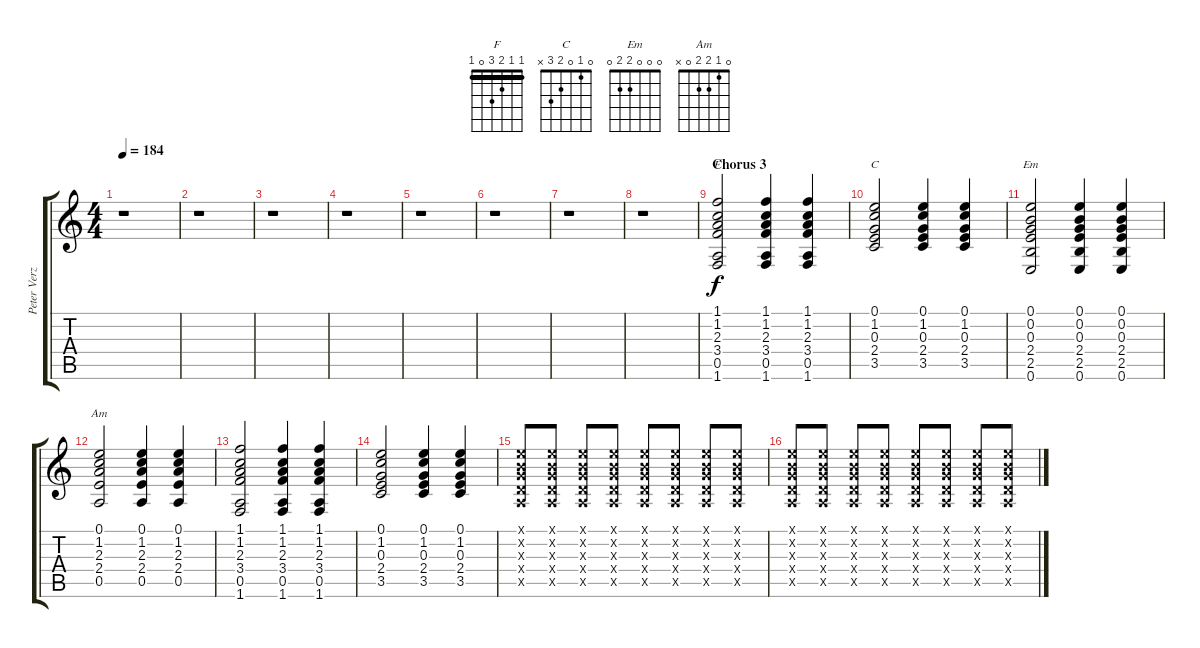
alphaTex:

\track ("Peter Verzerrt" "Peter Verz") {instrument overdrivenguitar}
\staff {score tabs}
\tuning (E4 B3 G3 D3 A2 E2) {hide}
\chord ("F" 1 1 2 3 0 1) {barre 1}
\chord ("C" 0 1 0 2 3 x)
\chord ("Em" 0 0 0 2 2 0)
\chord ("Am" 0 1 2 2 0 x)
\ts (4 4)
\tempo 184
\clef g2
\ks c
r.1{dy f} |
r.1 |
r.1 |
r.1 |
r.1 |
r.1 |
r.1 |
r.1 |
\section ("" "Chorus 3")
(1.1 1.2 2.3 3.4 0.5 1.6).2{ch "F"} (1.1 1.2 2.3 3.4 0.5 1.6).4 (1.1 1.2 2.3 3.4 0.5 1.6).4 |
(0.1 1.2 0.3 2.4 3.5).2{ch "C"} (0.1 1.2 0.3 2.4 3.5).4 (0.1 1.2 0.3 2.4 3.5).4 |
(0.1 0.2 0.3 2.4 2.5 0.6).2{ch "Em"} (0.1 0.2 0.3 2.4 2.5 0.6).4 (0.1 0.2 0.3 2.4 2.5 0.6).4 |
(0.1 1.2 2.3 2.4 0.5).2{ch "Am"} (0.1 1.2 2.3 2.4 0.5).4 (0.1 1.2 2.3 2.4 0.5).4 |
(1.1 1.2 2.3 3.4 0.5 1.6).2 (1.1 1.2 2.3 3.4 0.5 1.6).4 (1.1 1.2 2.3 3.4 0.5 1.6).4 |
(0.1 1.2 0.3 2.4 3.5).2 (0.1 1.2 0.3 2.4 3.5).4 (0.1 1.2 0.3 2.4 3.5).4 |
(0.1{x} 0.2{x} 0.3{x} 0.4{x} 0.5{x}).8 (0.1{x} 0.2{x} 0.3{x} 0.4{x} 0.5{x}).8 (0.1{x} 0.2{x} 0.3{x} 0.4{x} 0.5{x}).8 (0.1{x} 0.2{x} 0.3{x} 0.4{x} 0.5{x}).8 (0.1{x} 0.2{x} 0.3{x} 0.4{x} 0.5{x}).8 (0.1{x} 0.2{x} 0.3{x} 0.4{x} 0.5{x}).8 (0.1{x} 0.2{x} 0.3{x} 0.4{x} 0.5{x}).8 (0.1{x} 0.2{x} 0.3{x} 0.4{x} 0.5{x}).8 |
(0.1{x} 0.2{x} 0.3{x} 0.4{x} 0.5{x}).8 (0.1{x} 0.2{x} 0.3{x} 0.4{x} 0.5{x}).8 (0.1{x} 0.2{x} 0.3{x} 0.4{x} 0.5{x}).8 (0.1{x} 0.2{x} 0.3{x} 0.4{x} 0.5{x}).8 (0.1{x} 0.2{x} 0.3{x} 0.4{x} 0.5{x}).8 (0.1{x} 0.2{x} 0.3{x} 0.4{x} 0.5{x}).8 (0.1{x} 0.2{x} 0.3{x} 0.4{x} 0.5{x}).8 (0.1{x} 0.2{x} 0.3{x} 0.4{x} 0.5{x}).8
